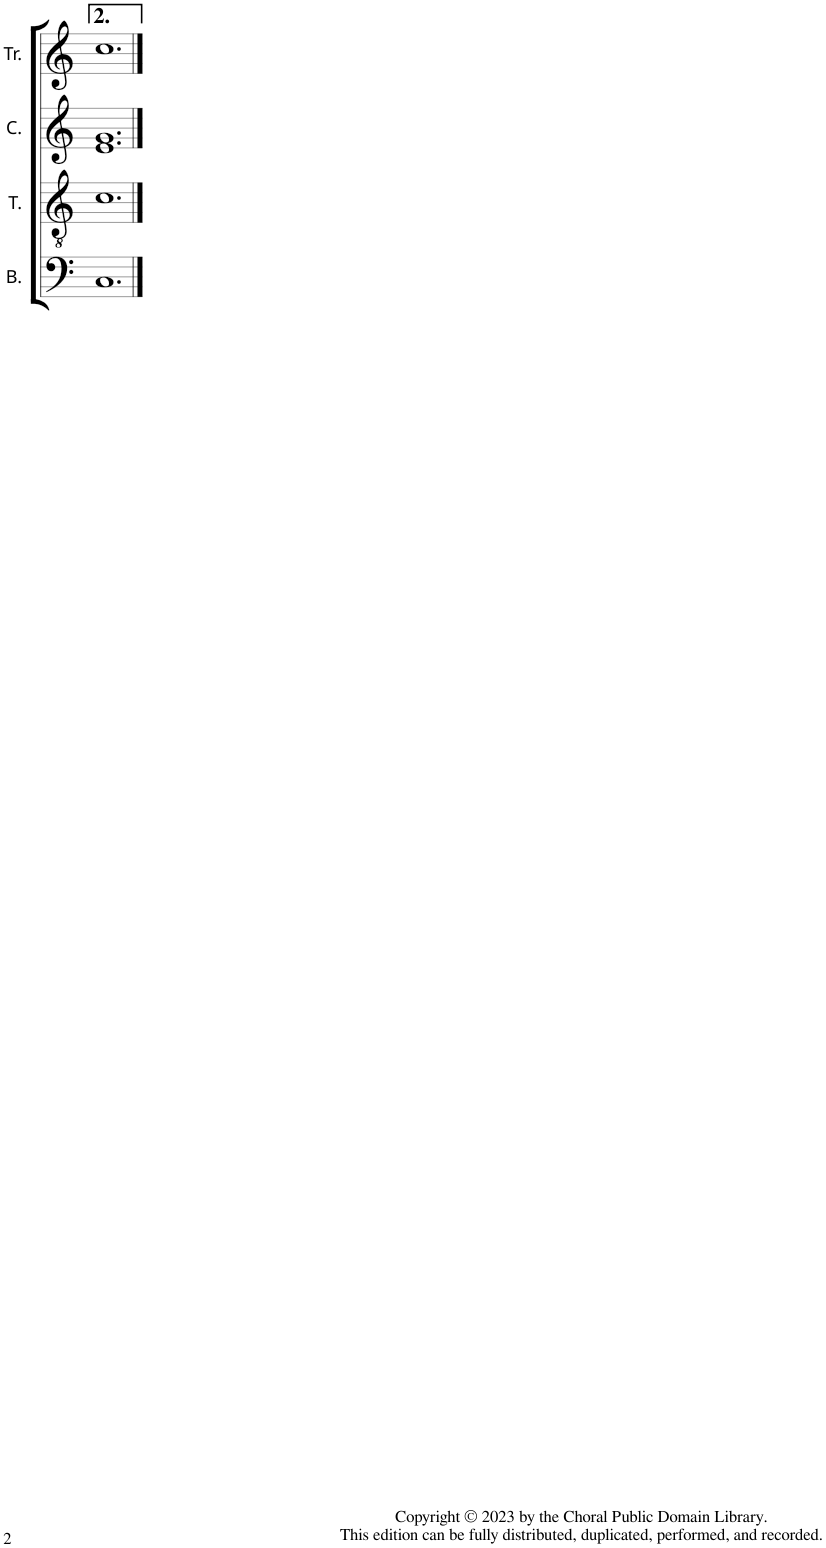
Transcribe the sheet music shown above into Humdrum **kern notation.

**kern	**kern	**kern	**kern
*part4	*part3	*part2	*part1
*staff4	*staff3	*staff2	*staff1
*I"B.	*I"T.	*I"C.	*I"Tr.
*I'B.	*I'T.	*I'C.	*I'Tr.
!!LO:PB:g=z
*clefF4	*clefGv2	*clefG2	*clefG2
*k[]	*k[]	*k[]	*k[]
*M3/2	*M3/2	*M3/2	*M3/2
=18	=18	=18	=18
1.C	1.c	1.e 1.g	1.cc
==	==	==	==
*-	*-	*-	*-
